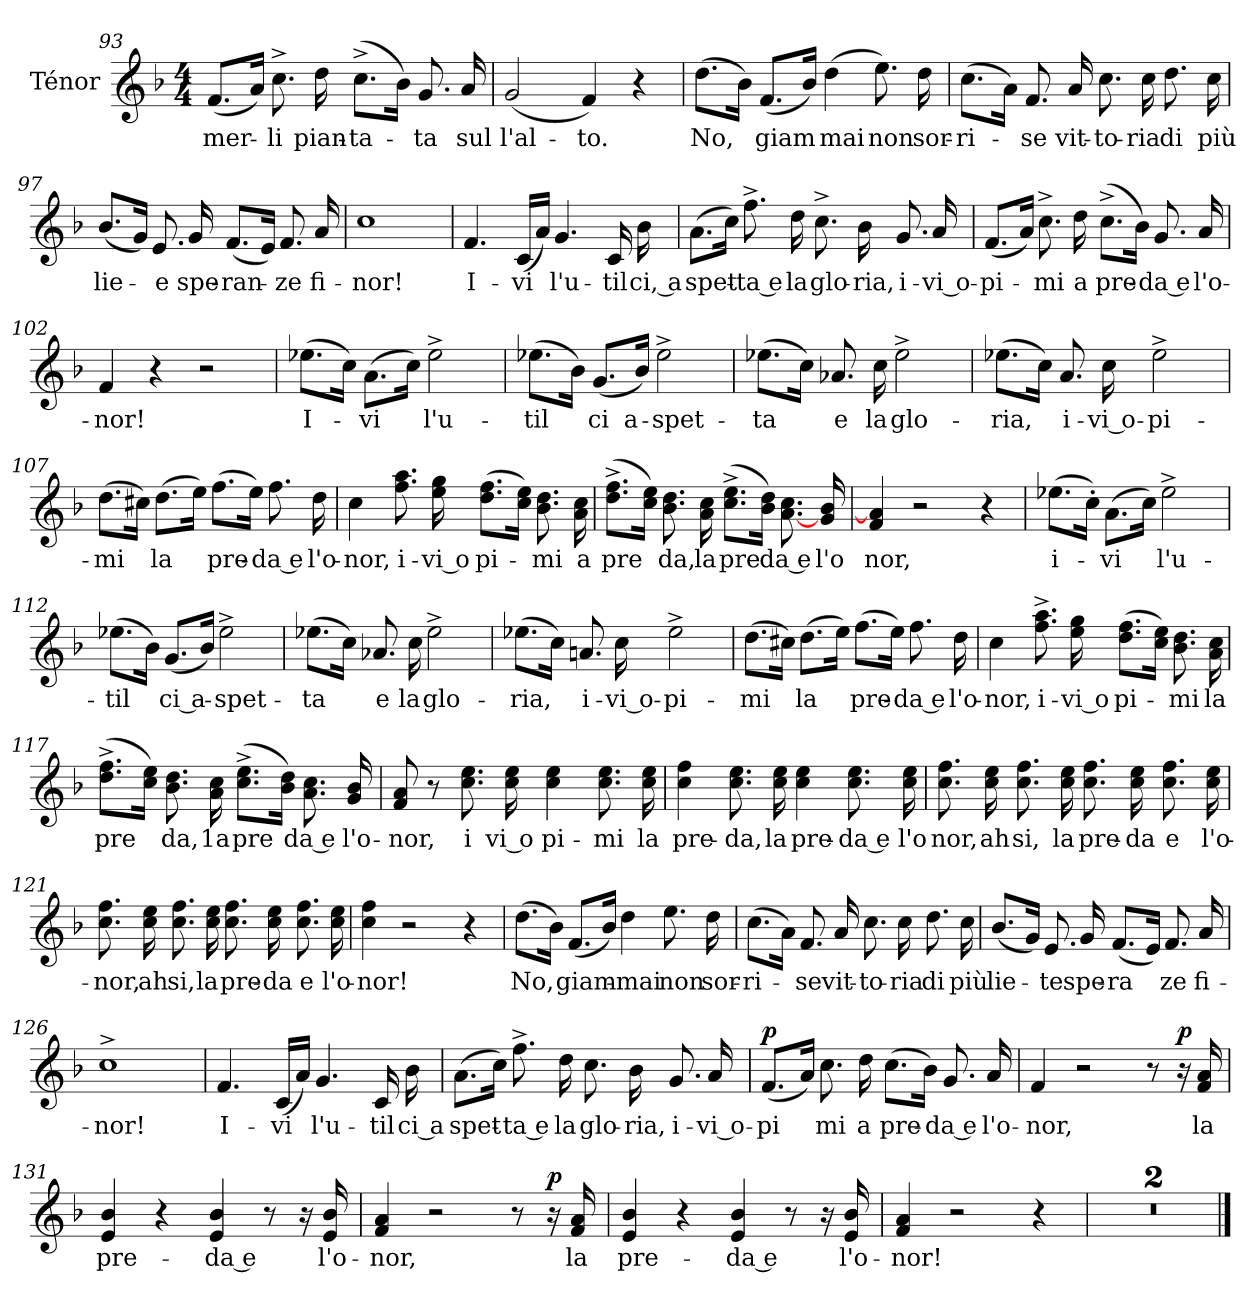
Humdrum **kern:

**kern	**text	**dynam
*part1	*part1	*part1
*staff1	*staff1	*staff1
*I"Ténor	*	*
*I'T.	*	*
*clefG2	*	*
*k[b-]	*	*
*F:	*	*
*M4/4	*	*
=93	=93	=93
(8.f/L	mer-	.
16a/Jk)	.	.
8.cc^\	-li	.
16dd\	pian-	.
(>8.cc^\L	-ta-	.
16b-\Jk)	.	.
8.g/	-ta	.
16a/	sul	.
=94	=94	=94
(2g/	l'al-	.
4f/)	-to.	.
4r	.	.
!!LO:LB:g=z
=95	=95	=95
(>8.dd\L	No,	.
16b-\Jk)	.	.
(8.f/L	giam	.
16b-/Jk)	.	.
(>4dd\	mai	.
8.ee\)	non	.
16dd\	sor-	.
=96	=96	=96
(8.cc\L	-ri-	.
16a\Jk)	.	.
8.f/	-se	.
16a/	vit-	.
8.cc\	-to-	.
16cc\	-ria	.
8.dd\	di	.
16cc\	più	.
=97	=97	=97
(8.b-/L	lie-	.
16g/Jk)	.	.
8.e/	-e	.
16g/	spe-	.
(8.f/L	-ran-	.
16e/Jk)	.	.
8.f/	-ze	.
16a/	fi-	.
!!LO:LB:g=z
=98	=98	=98
1cc	-nor!	.
=99	=99	=99
4.f/	I-	.
(16c/LL	-vi	.
16a/JJ)	.	.
4.g/	l'u-	.
16c/	-til	.
16b-\	ci, a	.
=100	=100	=100
(>8.a\L	spet-	.
16cc\Jk)	.	.
8.ff^\	-ta e	.
16dd\	la	.
8.cc^\	glo-	.
16b-\	-ria,	.
8.g/	i-	.
16a/	-vi o-	.
!!LO:PB:g=z
=101	=101	=101
(8.f/L	-pi-	.
16a/Jk)	.	.
8.cc^\	-mi	.
16dd\	a	.
(>8.cc^\L	pre-	.
16b-\Jk)	.	.
8.g/	-da e	.
16a/	l'o-	.
=102	=102	=102
4f/	-nor!	.
4r	.	.
2r	.	.
=103	=103	=103
(>8.ee-X\L	I-	.
16cc\Jk)	.	.
(>8.a\L	-vi	.
16cc\Jk)	.	.
2ee-^\	l'u-	.
=104	=104	=104
(>8.ee-X\L	-til	.
16b-\Jk)	.	.
(8.g/L	ci	.
16b-/Jk)	a-	.
2ee-^\	-spet-	.
!!LO:LB:g=z
=105	=105	=105
(>8.ee-X\L	-ta	.
16cc\Jk)	.	.
8.a-X/	e	.
16cc\	la	.
2ee-^\	glo-	.
=106	=106	=106
(>8.ee-X\L	-ria,	.
16cc\Jk)	.	.
8.a/	i-	.
16cc\	-vi o-	.
2ee-^\	-pi-	.
=107	=107	=107
(>8.dd\L	-mi	.
16cc#X\Jk)	.	.
(>8.dd\L	la	.
16ee\Jk)	.	.
(>8.ff\L	pre-	.
16ee\Jk)	.	.
8.ff\	-da e	.
16dd\	l'o-	.
!!LO:LB:g=z
=108	=108	=108
4cc\	-nor,	.
8.ff\ 8.aa\	i-	.
16ee\ 16gg\	-vi o	.
(>8.dd\ 8.ff\L	pi-	.
16cc\ 16ee\Jk)	.	.
8.b-\ 8.dd\	-mi	.
16a\ 16cc\	a	.
=109	=109	=109
(>8.dd\^ 8.ff\^L	pre	.
16cc\ 16ee\Jk)	.	.
8.b-\ 8.dd\	da,	.
16a\ 16cc\	la	.
(>8.cc\^ 8.ee\^L	pre	.
16b-\ 16dd\Jk)	.	.
[8.a\ 8.cc\	da e	.
16g/ 16b-/	l'o	.
=110	=110	=110
4f/ 4a/]	nor,	.
2r	.	.
4r	.	.
!!LO:PB:g=z
=111	=111	=111
(>8.ee-X\L	i-	.
16cc'\Jk)	.	.
(>8.a\L	-vi	.
16cc\Jk)	.	.
2ee-^\	l'u-	.
=112	=112	=112
(>8.ee-X\L	-til	.
16b-\Jk)	.	.
(8.g/L	ci a-	.
16b-/Jk)	.	.
2ee-^\	-spet-	.
=113	=113	=113
(>8.ee-X\L	-ta	.
16cc\Jk)	.	.
8.a-X/	e	.
16cc\	la	.
2ee-^\	glo-	.
=114	=114	=114
(>8.ee-X\L	-ria,	.
16cc\Jk)	.	.
8.ani/	i-	.
16cc\	-vi o-	.
2ee-^\	-pi-	.
!!LO:LB:g=z
=115	=115	=115
(>8.dd\L	-mi	.
16cc#X\Jk)	.	.
(>8.dd\L	la	.
16ee\Jk)	.	.
(>8.ff\L	pre-	.
16ee\Jk)	.	.
8.ff\	-da e	.
16dd\	l'o-	.
=116	=116	=116
4cc\	-nor,	.
8.ff\^ 8.aa\^	i-	.
16ee\ 16gg\	-vi o	.
(>8.dd\ 8.ff\L	pi-	.
16cc\ 16ee\Jk)	.	.
8.b-\ 8.dd\	-mi	.
16a\ 16cc\	la	.
=117	=117	=117
(>8.dd\^ 8.ff\^L	pre	.
16cc\ 16ee\Jk)	.	.
8.b-\ 8.dd\	da,	.
16a\ 16cc\	1a	.
(>8.cc\^ 8.ee\^L	pre	.
16b-\ 16dd\Jk)	.	.
8.a\ 8.cc\	da e	.
16g/ 16b-/	l'o-	.
!!LO:LB:g=z
=118	=118	=118
8f/ 8a/	-nor,	.
8r	.	.
8.cc\ 8.ee\	i	.
16cc\ 16ee\	vi o	.
4cc\ 4ee\	pi-	.
8.cc\ 8.ee\	-mi	.
16cc\ 16ee\	la	.
=119	=119	=119
4cc\ 4ff\	pre-	.
8.cc\ 8.ee\	-da,	.
16cc\ 16ee\	la	.
4cc\ 4ee\	pre-	.
8.cc\ 8.ee\	-da e	.
16cc\ 16ee\	l'o	.
=120	=120	=120
8.cc\ 8.ff\	nor,	.
16cc\ 16ee\	ah	.
8.cc\ 8.ff\	si,	.
16cc\ 16ee\	la	.
8.cc\ 8.ff\	pre-	.
16cc\ 16ee\	-da	.
8.cc\ 8.ff\	e	.
16cc\ 16ee\	l'o-	.
!!LO:PB:g=z
=121	=121	=121
8.cc\ 8.ff\	-nor,	.
16cc\ 16ee\	ah	.
8.cc\ 8.ff\	si,	.
16cc\ 16ee\	la	.
8.cc\ 8.ff\	pre-	.
16cc\ 16ee\	-da	.
8.cc\ 8.ff\	e	.
16cc\ 16ee\	l'o-	.
=122	=122	=122
4cc\ 4ff\	-nor!	.
2r	.	.
4r	.	.
=123	=123	=123
(>8.dd\L	No,	.
16b-\Jk)	.	.
(8.f/L	giam-	.
16b-/Jk)	.	.
4dd\	-mai	.
8.ee\	non	.
16dd\	sor-	.
!!LO:LB:g=z
=124	=124	=124
(>8.cc\L	-ri-	.
16a\Jk)	.	.
8.f/	-se	.
16a/	vit-	.
8.cc\	-to-	.
16cc\	-ria	.
8.dd\	di	.
16cc\	più	.
=125	=125	=125
(8.b-/L	lie-	.
16g/Jk)	.	.
8.e/	-te	.
16g/	spe-	.
(8.f/L	-ra	.
16e/Jk)	.	.
8.f/	ze	.
16a/	fi-	.
=126	=126	=126
1cc^	-nor!	.
!!LO:LB:g=z
=127	=127	=127
4.f/	I-	.
(16c/LL	-vi	.
16a/JJ)	.	.
4.g/	l'u-	.
16c/	-til	.
16b-\	ci a	.
=128	=128	=128
(>8.a\L	spet-	.
16cc\Jk)	.	.
8.ff^\	-ta e	.
16dd\	la	.
8.cc\	glo-	.
16b-\	-ria,	.
8.g/	i-	.
16a/	-vi o-	.
=129	=129	=129
!	!	!LO:DY:a
(8.f/L	-pi	p
16a/Jk)	.	.
8.cc\	mi	.
16dd\	a	.
(>8.cc\L	pre-	.
16b-\Jk)	.	.
8.g/	-da e	.
16a/	l'o-	.
!!LO:PB:g=z
=130	=130	=130
4f/	-nor,	.
2r	.	.
8r	.	.
!	!	!LO:DY:a
16r	.	p
16f/ 16a/	la	.
=131	=131	=131
4e/ 4b-/	pre-	.
4r	.	.
4e/ 4b-/	-da e	.
8r	.	.
16r	.	.
16e/ 16b-/	l'o-	.
=132	=132	=132
4f/ 4a/	-nor,	.
2r	.	.
8r	.	.
!	!	!LO:DY:a
16r	.	p
16f/ 16a/	la	.
!!LO:LB:g=z
=133	=133	=133
4e/ 4b-/	pre-	.
4r	.	.
4e/ 4b-/	-da e	.
8r	.	.
16r	.	.
16e/ 16b-/	l'o-	.
=134	=134	=134
4f/ 4a/	-nor!	.
2r	.	.
4r	.	.
=135	=135	=135
1r	.	.
!!LO:LB:g=z
=136	=136	=136
1r	.	.
==	==	==
*-	*-	*-
